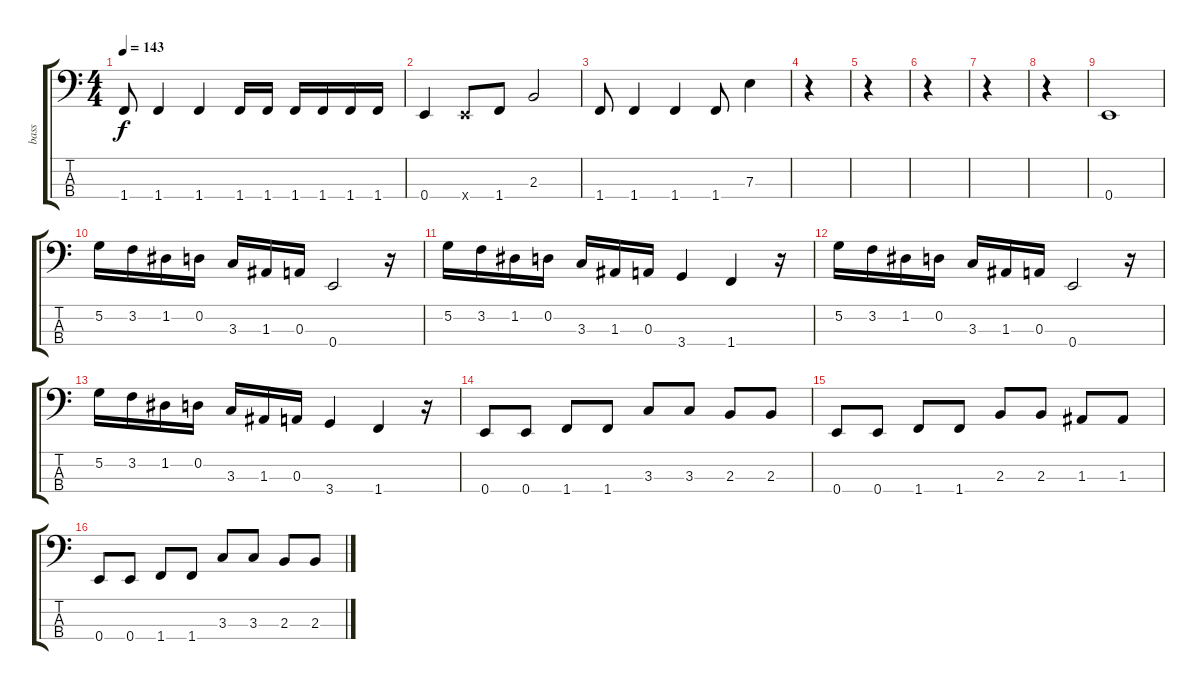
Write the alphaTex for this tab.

\track ("bass" "bass") {instrument slapbass2}
\staff {score tabs}
\tuning (G2 D2 A1 E1) {hide}
\ts (4 4)
\tempo 143
\clef f4
\ks c
1.4.8{dy f} 1.4.4 1.4.4 1.4.16 1.4.16 1.4.16 1.4.16 1.4.16 1.4.16 |
0.4.4 0.4{x}.8 1.4.8 2.3.2 |
1.4.8 1.4.4 1.4.4 1.4.8 7.3.4 |
r.4 |
r.4 |
r.4 |
r.4 |
r.4 |
0.4.1 |
5.2.16 3.2.16 1.2.16 0.2.16 3.3.16 1.3.16 0.3.16 0.4.2 r.16 |
5.2.16 3.2.16 1.2.16 0.2.16 3.3.16 1.3.16 0.3.16 3.4.4 1.4.4 r.16 |
5.2.16 3.2.16 1.2.16 0.2.16 3.3.16 1.3.16 0.3.16 0.4.2 r.16 |
5.2.16 3.2.16 1.2.16 0.2.16 3.3.16 1.3.16 0.3.16 3.4.4 1.4.4 r.16 |
0.4.8 0.4.8 1.4.8 1.4.8 3.3.8 3.3.8 2.3.8 2.3.8 |
0.4.8 0.4.8 1.4.8 1.4.8 2.3.8 2.3.8 1.3.8 1.3.8 |
0.4.8 0.4.8 1.4.8 1.4.8 3.3.8 3.3.8 2.3.8 2.3.8
